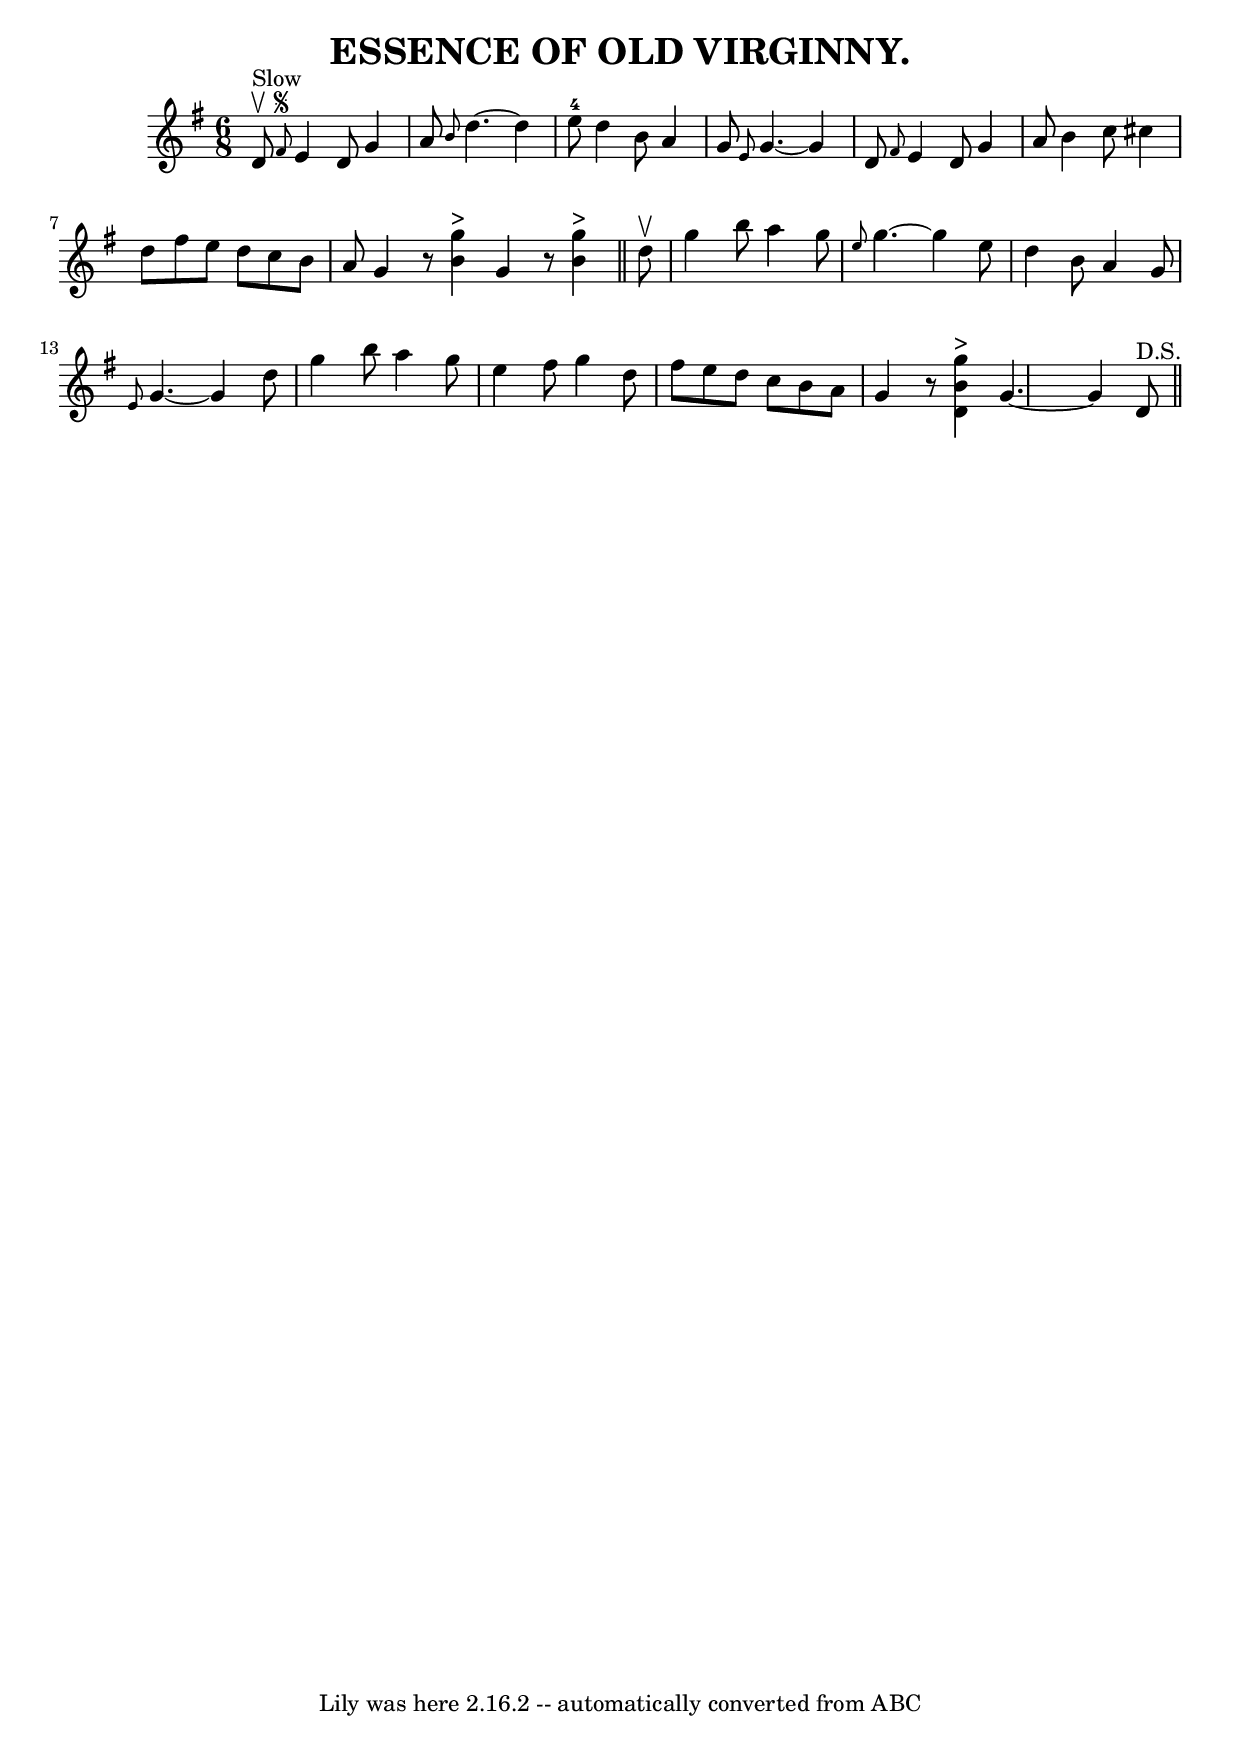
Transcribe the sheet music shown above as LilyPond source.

\version "2.16.2"
\include "Mammoth.ily"
\header {
  %% book = "Coles pg. 24.2"
  crossRefNumber = "18"
  footnotes = ""
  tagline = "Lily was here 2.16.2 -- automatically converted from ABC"
  title = "ESSENCE OF OLD VIRGINNY."

}
voicedefault =  {


  \time 6/8 
  \key g \major d'8^"Slow"^\upbow   |
  \grace { fis'8 
	   ^\segno 
	 } e'4 d'8 g'4 a'8  |
  \grace { b'8  
	 } d''4.   ~   
  d''4 e''8-4 |
  d''4 b'8 a'4 g'8  |
  \grace {    
    e'8  
  } g'4.   ~ g'4 d'8  |
  \grace { fis'8  
	 } e'4 d'8 
  g'4 a'8  |
  b'4 c''8 cis''4 d''8  |
  fis''8    
  e''8 d''8 c''8 b'8 a'8  |
  g'4    r8   << g''4^">" b'4 
	       >> \bar ":|" g'4    r8   << g''4^">" b'4   >> \bar "||" d''8 
  ^\upbow |
  g''4 b''8 a''4 g''8  |
  \grace { e''8  
	 }   
  g''4.   ~ g''4 e''8  |
  d''4 b'8 a'4 g'8  |
  
  \grace { e'8  
	 } g'4.   ~ g'4 d''8  |
  g''4 b''8 a''4 
  g''8  |
  e''4 fis''8 g''4 d''8  |
  fis''8 e''8   
  d''8 c''8 b'8 a'8  |
  g'4    r8   << g''4^">" b'4 d'4 
	       >> \bar ":|" g'4.   ~ g'4 d'8^"D.S."   \bar "||"   

}

\score{
  <<

    \context Staff="default"
    {
      \voicedefault 
      
    }

  >>
  \layout {
    
  }
  \midi {
  }

}
